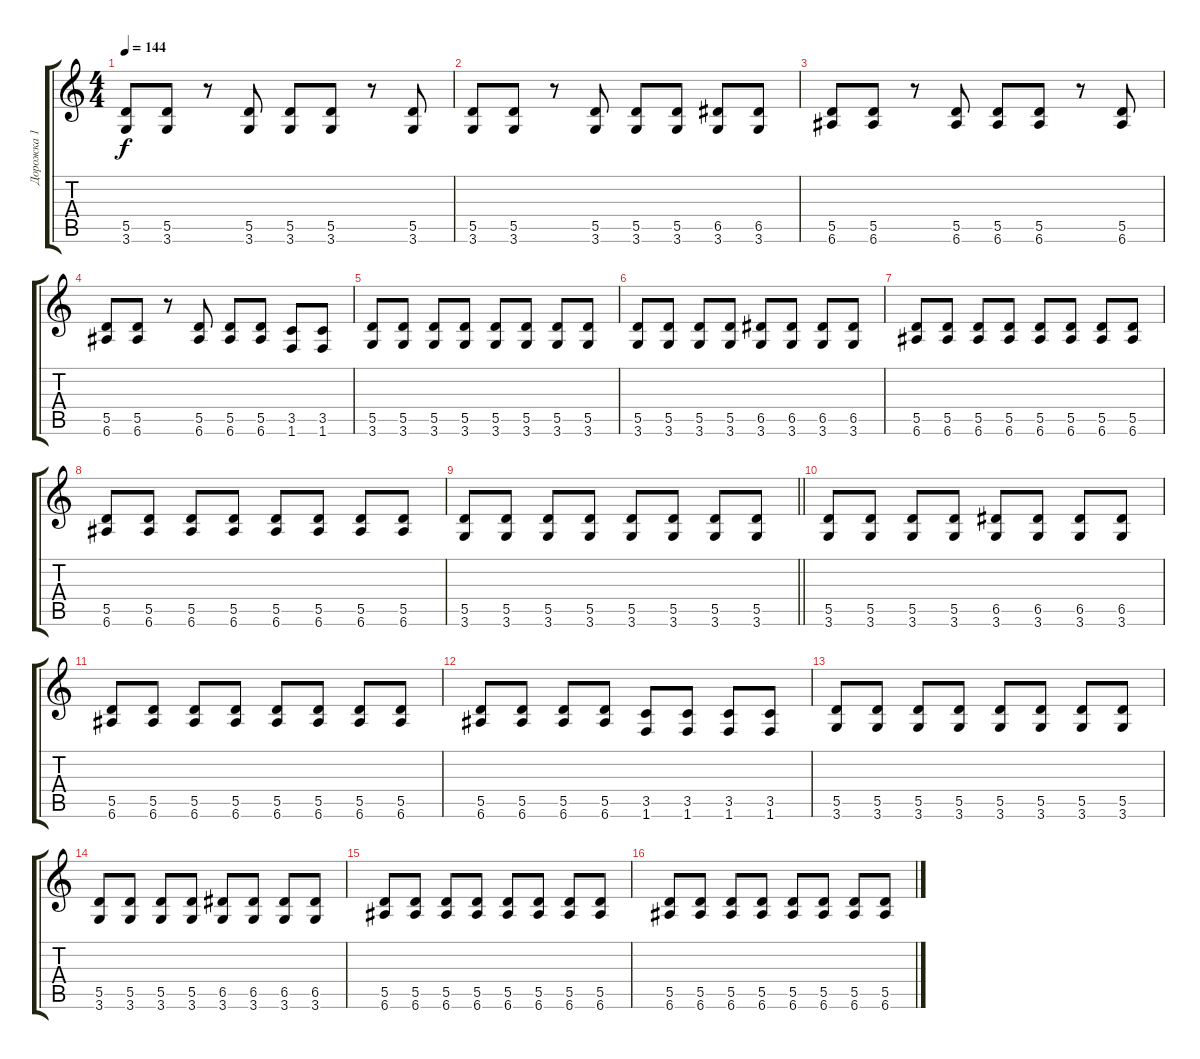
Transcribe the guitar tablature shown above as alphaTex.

\track ("Дорожка 1" "Дорожка 1") {instrument distortionguitar}
\staff {score tabs}
\tuning (E4 B3 G3 D3 A2 E2) {hide}
\ts (4 4)
\tempo 144
\clef g2
\ks c
(5.5 3.6).8{dy f} (5.5 3.6).8 r.8 (5.5 3.6).8 (5.5 3.6).8 (5.5 3.6).8 r.8 (5.5 3.6).8 |
(5.5 3.6).8 (5.5 3.6).8 r.8 (5.5 3.6).8 (5.5 3.6).8 (5.5 3.6).8 (6.5 3.6).8 (6.5 3.6).8 |
(5.5 6.6).8 (5.5 6.6).8 r.8 (5.5 6.6).8 (5.5 6.6).8 (5.5 6.6).8 r.8 (5.5 6.6).8 |
(5.5 6.6).8 (5.5 6.6).8 r.8 (5.5 6.6).8 (5.5 6.6).8 (5.5 6.6).8 (3.5 1.6).8 (3.5 1.6).8 |
(5.5 3.6).8 (5.5 3.6).8 (5.5 3.6).8 (5.5 3.6).8 (5.5 3.6).8 (5.5 3.6).8 (5.5 3.6).8 (5.5 3.6).8 |
(5.5 3.6).8 (5.5 3.6).8 (5.5 3.6).8 (5.5 3.6).8 (6.5 3.6).8 (6.5 3.6).8 (6.5 3.6).8 (6.5 3.6).8 |
(5.5 6.6).8 (5.5 6.6).8 (5.5 6.6).8 (5.5 6.6).8 (5.5 6.6).8 (5.5 6.6).8 (5.5 6.6).8 (5.5 6.6).8 |
(5.5 6.6).8 (5.5 6.6).8 (5.5 6.6).8 (5.5 6.6).8 (5.5 6.6).8 (5.5 6.6).8 (5.5 6.6).8 (5.5 6.6).8 |
\barLineRight lightlight
(5.5 3.6).8 (5.5 3.6).8 (5.5 3.6).8 (5.5 3.6).8 (5.5 3.6).8 (5.5 3.6).8 (5.5 3.6).8 (5.5 3.6).8 |
(5.5 3.6).8 (5.5 3.6).8 (5.5 3.6).8 (5.5 3.6).8 (6.5 3.6).8 (6.5 3.6).8 (6.5 3.6).8 (6.5 3.6).8 |
(5.5 6.6).8 (5.5 6.6).8 (5.5 6.6).8 (5.5 6.6).8 (5.5 6.6).8 (5.5 6.6).8 (5.5 6.6).8 (5.5 6.6).8 |
(5.5 6.6).8 (5.5 6.6).8 (5.5 6.6).8 (5.5 6.6).8 (3.5 1.6).8 (3.5 1.6).8 (3.5 1.6).8 (3.5 1.6).8 |
(5.5 3.6).8 (5.5 3.6).8 (5.5 3.6).8 (5.5 3.6).8 (5.5 3.6).8 (5.5 3.6).8 (5.5 3.6).8 (5.5 3.6).8 |
(5.5 3.6).8 (5.5 3.6).8 (5.5 3.6).8 (5.5 3.6).8 (6.5 3.6).8 (6.5 3.6).8 (6.5 3.6).8 (6.5 3.6).8 |
(5.5 6.6).8 (5.5 6.6).8 (5.5 6.6).8 (5.5 6.6).8 (5.5 6.6).8 (5.5 6.6).8 (5.5 6.6).8 (5.5 6.6).8 |
(5.5 6.6).8 (5.5 6.6).8 (5.5 6.6).8 (5.5 6.6).8 (5.5 6.6).8 (5.5 6.6).8 (5.5 6.6).8 (5.5 6.6).8
